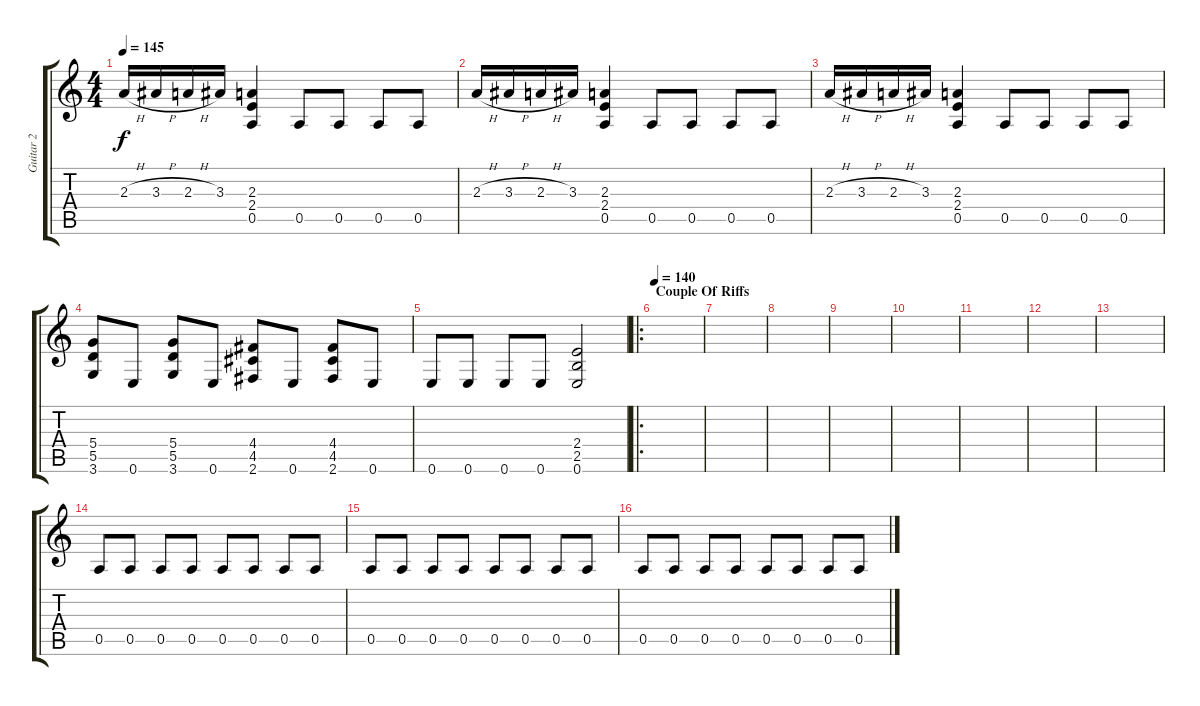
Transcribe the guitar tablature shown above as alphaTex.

\track ("Guitar 2" "Guitar 2") {instrument distortionguitar}
\staff {score tabs}
\tuning (E4 B3 G3 D3 A2 E2) {hide}
\ts (4 4)
\tempo 145
\clef g2
\ks c
2.3{h}.16{dy f} 3.3{h}.16 2.3{h}.16 3.3.16 (2.3 2.4 0.5).4 0.5.8 0.5.8 0.5.8 0.5.8 |
2.3{h}.16 3.3{h}.16 2.3{h}.16 3.3.16 (2.3 2.4 0.5).4 0.5.8 0.5.8 0.5.8 0.5.8 |
2.3{h}.16 3.3{h}.16 2.3{h}.16 3.3.16 (2.3 2.4 0.5).4 0.5.8 0.5.8 0.5.8 0.5.8 |
(5.4 5.5 3.6).8 0.6.8 (5.4 5.5 3.6).8 0.6.8 (4.4 4.5 2.6).8 0.6.8 (4.4 4.5 2.6).8 0.6.8 |
0.6.8 0.6.8 0.6.8 0.6.8 (2.4 2.5 0.6).2 |
\ro
\section ("" "Couple Of Riffs")
\tempo 140
|
|
|
|
|
|
|
|
0.5.8{volume 13} 0.5.8 0.5.8 0.5.8 0.5.8 0.5.8 0.5.8 0.5.8 |
0.5.8 0.5.8 0.5.8 0.5.8 0.5.8 0.5.8 0.5.8 0.5.8 |
0.5.8 0.5.8 0.5.8 0.5.8 0.5.8 0.5.8 0.5.8 0.5.8
